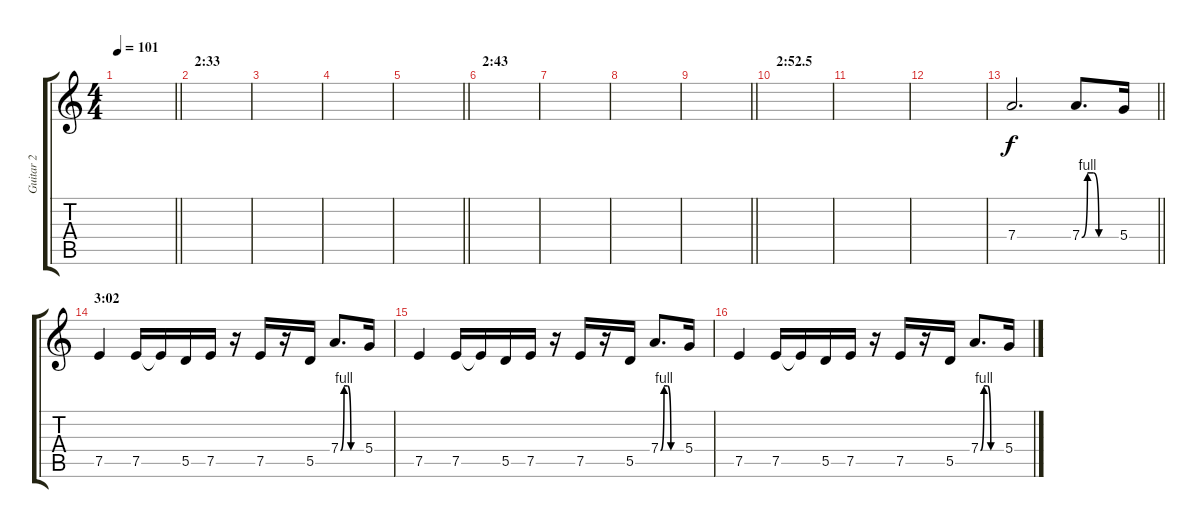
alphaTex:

\track ("Guitar 2" "Guitar 2") {instrument distortionguitar}
\staff {score tabs}
\tuning (E4 B3 G3 D3 A2 E2) {hide}
\ts (4 4)
\tempo 101
\clef g2
\barLineRight lightlight
\ks c
|
\section ("" "2:33")
|
|
|
\barLineRight lightlight
|
\section ("" "2:43")
|
|
|
\barLineRight lightlight
|
\section ("" "2:52.5")
|
|
|
\barLineRight lightlight
7.4.2{d} 7.4{be (custom 0 0 10 4 20 4 30 0 60 0)}.8{d} 5.4.16 |
\section ("" "3:02")
7.5.4 7.5.16 7.5{t}.16 5.5.16 7.5.16 r.16 7.5.16 r.16 5.5.16 7.4{be (custom 0 0 10 4 20 4 30 0 60 0)}.8{d} 5.4.16 |
7.5.4 7.5.16 7.5{t}.16 5.5.16 7.5.16 r.16 7.5.16 r.16 5.5.16 7.4{be (custom 0 0 10 4 20 4 30 0 60 0)}.8{d} 5.4.16 |
7.5.4 7.5.16 7.5{t}.16 5.5.16 7.5.16 r.16 7.5.16 r.16 5.5.16 7.4{be (custom 0 0 10 4 20 4 30 0 60 0)}.8{d} 5.4.16
